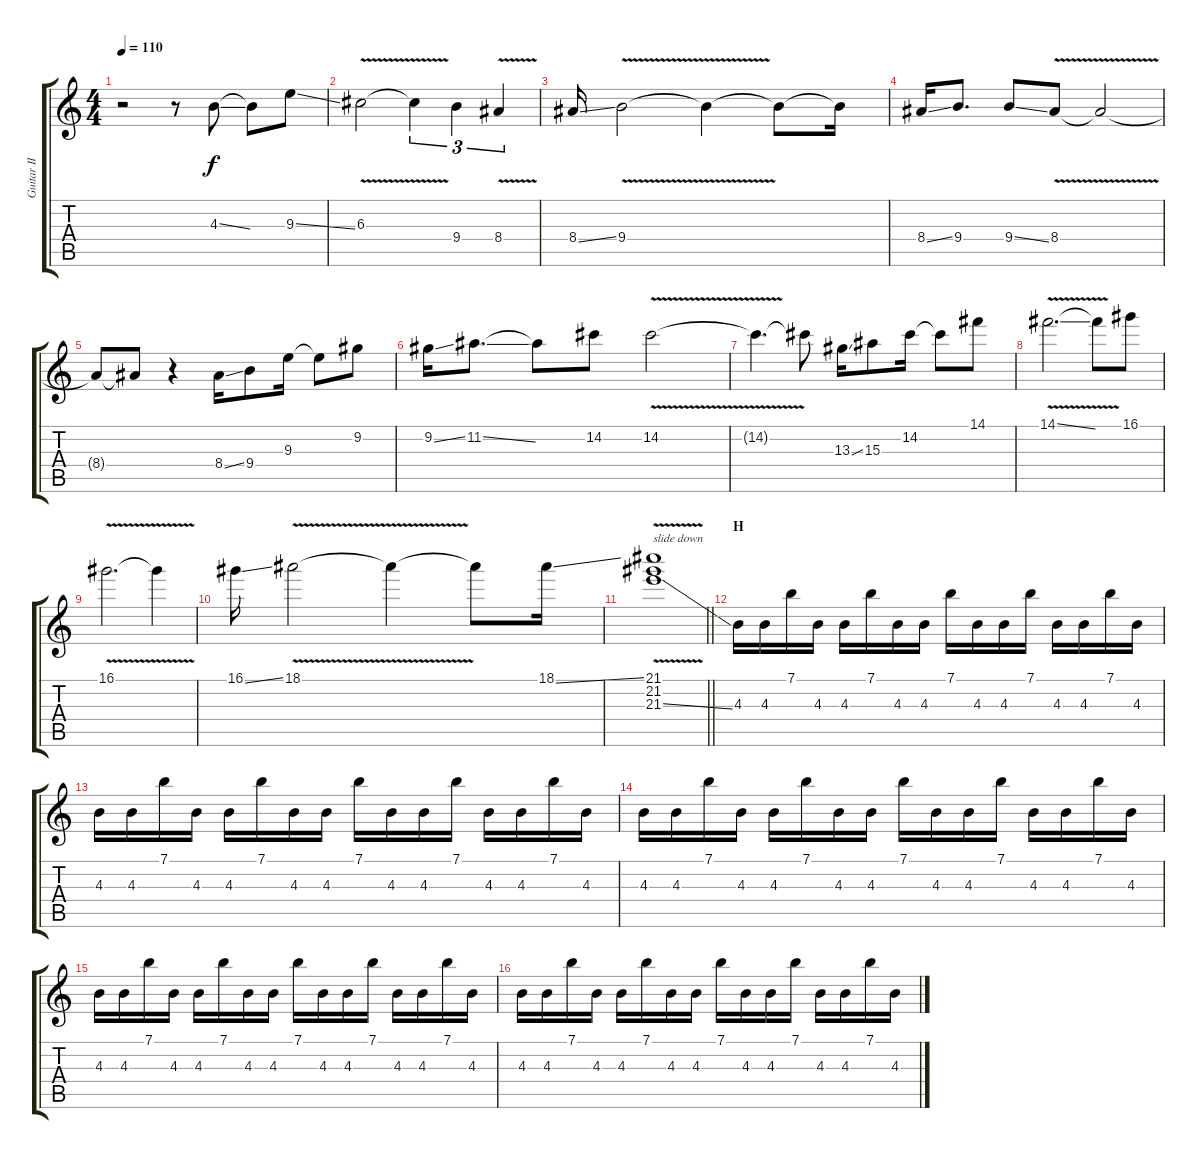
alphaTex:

\track ("Guitar II" "Guitar II") {instrument overdrivenguitar}
\staff {score tabs}
\tuning (E4 B3 G3 D3 A2 E2) {hide}
\ts (4 4)
\tempo 110
\clef g2
\ks c
r.2{dy f} r.8 4.3{ss}.8 4.3{t}.8 9.3{ss}.8 |
6.3{v}.2 6.3{t}.4{tu (3 2)} 9.4.4{tu (3 2)} 8.4{v}.4{tu (3 2)} |
8.4{ss}.16 9.4{v}.2 9.4{t}.4 9.4{t}.8 9.4{t}.16 |
8.4{ss}.16 9.4.8{d} 9.4{ss}.8 8.4{v}.8 8.4{t}.2 |
8.4{t}.8 8.4{t}.8 r.4 8.4{ss}.16 9.4.8 9.3.16 9.3{t}.8 9.2.8 |
9.2{ss}.16 11.2{ss}.8{d} 11.2{t}.8 14.2.8 14.2{v}.2 |
14.2{t}.4{d} 14.2{t}.8 13.3{ss}.16 15.3.8 14.2.16 14.2{t}.8 14.1.8 |
14.1{v ss}.2{d} 14.1{t}.8 16.1.8 |
16.1{v}.2{d} 16.1{t}.4 |
16.1{ss}.16 18.1{v}.2 18.1{t}.4 18.1{t}.8 18.1{ss}.16 |
\barLineRight lightlight
(21.1{v} 21.2{v} 21.3{v ss}).1{txt "slide down"} |
\section ("" "H")
4.3.16 4.3.16 7.1.16 4.3.16 4.3.16 7.1.16 4.3.16 4.3.16 7.1.16 4.3.16 4.3.16 7.1.16 4.3.16 4.3.16 7.1.16 4.3.16 |
4.3.16 4.3.16 7.1.16 4.3.16 4.3.16 7.1.16 4.3.16 4.3.16 7.1.16 4.3.16 4.3.16 7.1.16 4.3.16 4.3.16 7.1.16 4.3.16 |
4.3.16 4.3.16 7.1.16 4.3.16 4.3.16 7.1.16 4.3.16 4.3.16 7.1.16 4.3.16 4.3.16 7.1.16 4.3.16 4.3.16 7.1.16 4.3.16 |
4.3.16 4.3.16 7.1.16 4.3.16 4.3.16 7.1.16 4.3.16 4.3.16 7.1.16 4.3.16 4.3.16 7.1.16 4.3.16 4.3.16 7.1.16 4.3.16 |
4.3.16 4.3.16 7.1.16 4.3.16 4.3.16 7.1.16 4.3.16 4.3.16 7.1.16 4.3.16 4.3.16 7.1.16 4.3.16 4.3.16 7.1.16 4.3.16
